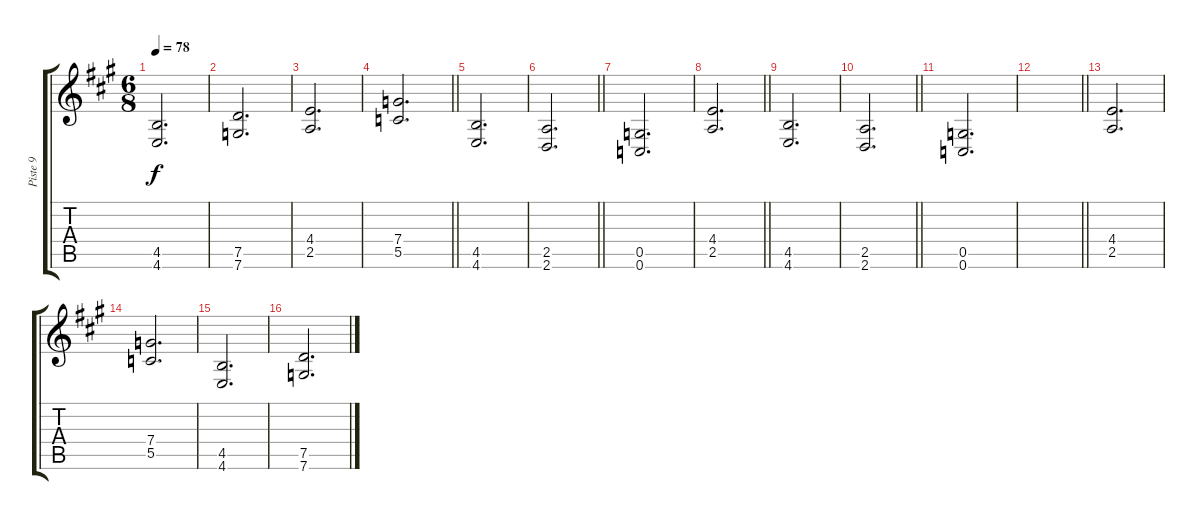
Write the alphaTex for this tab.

\track ("Piste 9" "Piste 9") {instrument distortionguitar}
\staff {score tabs}
\tuning (D4 A3 F3 C3 G2 C2) {hide}
\ts (6 8)
\tempo 78
\clef g2
\ks a
(4.5 4.6).2{d dy f} |
(7.5 7.6).2{d} |
(4.4 2.5).2{d} |
\barLineRight lightlight
(7.4 5.5).2{d} |
(4.5 4.6).2{d} |
\barLineRight lightlight
(2.5 2.6).2{d} |
(0.5 0.6).2{d} |
\barLineRight lightlight
(4.4 2.5).2{d} |
(4.5 4.6).2{d} |
\barLineRight lightlight
(2.5 2.6).2{d} |
(0.5 0.6).2{d} |
\barLineRight lightlight
|
(4.4 2.5).2{d} |
(7.4 5.5).2{d} |
(4.5 4.6).2{d} |
(7.5 7.6).2{d}
